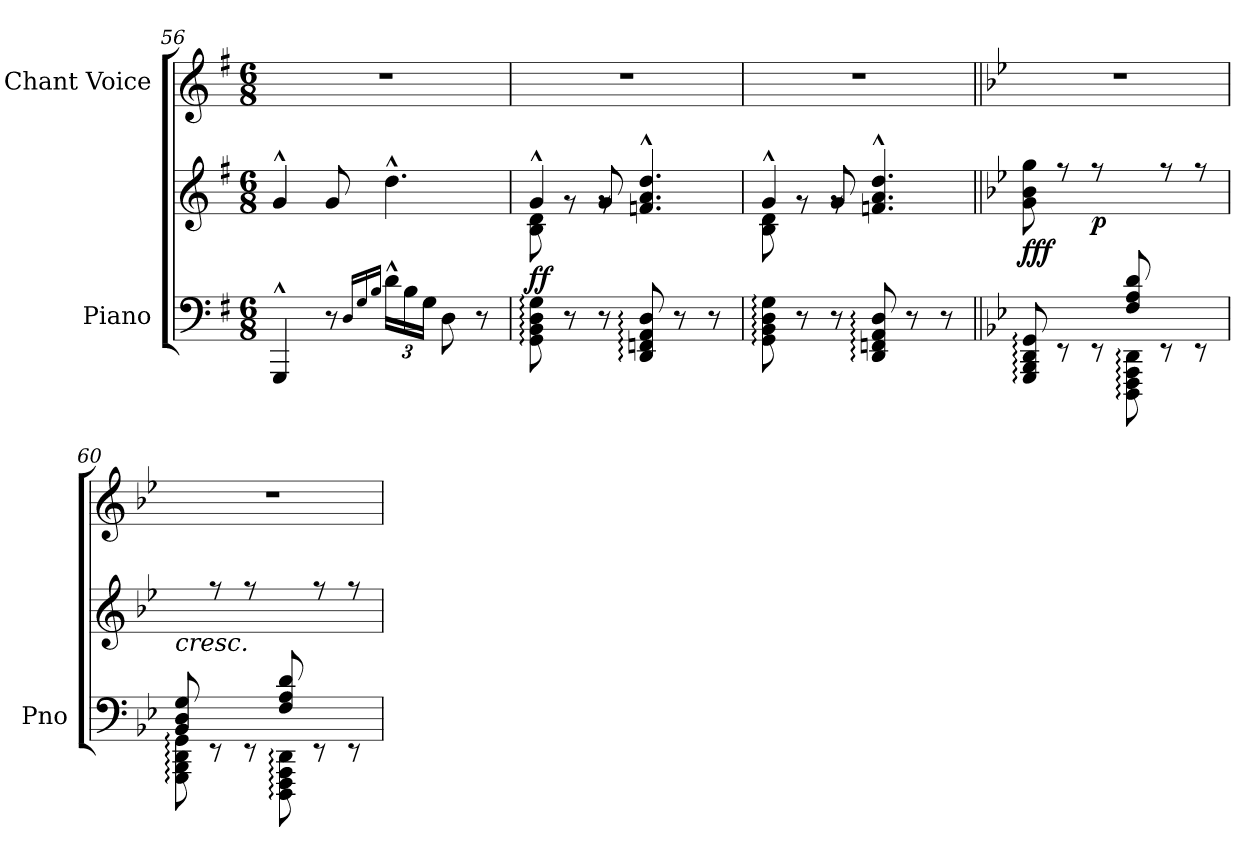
**kern	**kern	**dynam	**kern
*part2	*part2	*part2	*part1
*staff3	*staff2	*staff2/3	*staff1
*I"Piano	*	*	*I"Chant Voice
*I'Pno	*	*	*
*clefF4	*clefG2	*	*clefG2
*k[f#]	*k[f#]	*	*k[f#]
*M6/8	*M6/8	*	*M6/8
=56	=56	=56	=56
4GGG^^/	4g^^/	.	2.r
8r	8g/	.	.
16qD/LL	.	.	.
16qG/	.	.	.
16qB/JJ	.	.	.
*Xbrackettup	*	*	*
24d^^\LL	4.dd^^\	.	.
24B\	.	.	.
24G\JJ	.	.	.
8D\	.	.	.
8r	.	.	.
=57	=57	=57	=57
*	*^	*	*
!	!	!	!LO:DY:b	!
8GG\: 8BB\: 8D\: 8G\:	4g^^/	8B\ 8d\	ff	2.r
8r	.	8rg	.	.
8r	8g/	8rg	.	.
8DD/: 8FFn/: 8AA/: 8D/:	4.fn/^^ 4.a/^^ 4.dd/^^	4.ryy	.	.
8r	.	.	.	.
8r	.	.	.	.
=58	=58	=58	=58	=58
!	!	!	!LO:DY:b	!
!	!	!	!LO:DY:n=1:b	!
8GG\: 8BB\: 8D\: 8G\:	4g^^/	8B\ 8d\	other-dynamics ff	2.r
8r	.	8rg	.	.
8r	8g/	8rg	.	.
8DD/: 8FFn/: 8AA/: 8D/:	4.fn/^^ 4.a/^^ 4.dd/^^	4.ryy	.	.
8r	.	.	.	.
8r	.	.	.	.
*	*v	*v	*	*
!!LO:PB:g=z
=59||	=59||	=59||	=59||
*k[b-e-]	*k[b-e-]	*	*k[b-e-]
*^	*	*	*
!	!	!	!LO:DY:b	!
4.ryy	8GGG/: 8BBB-/: 8DD/: 8GG/:	8g\ 8b-\ 8gg\	fff	2.r
.	8rEE	8rff	.	.
!	!	!	!LO:DY:b	!
.	8rEE	8rff	p	.
8F/ 8A/ 8d/	8DDD\: 8FFF\: 8AAA\: 8DD\:	8ryy	.	.
4ryy	8rEE	8rff	.	.
.	8rEE	8rff	.	.
=60	=60	=60	=60	=60
!	!	!LO:TX:b:i:t=cresc.	!	!
8BB-/ 8D/ 8G/	8GGG\: 8BBB-\: 8DD\: 8GG\:	8ryy	.	2.r
4ryy	8rEE	8rff	.	.
.	8rEE	8rff	.	.
8F/ 8A/ 8d/	8DDD\: 8FFF\: 8AAA\: 8DD\:	8ryy	.	.
4ryy	8rEE	8rff	.	.
.	8rEE	8rff	.	.
*v	*v	*	*	*
=	=	=	=
*-	*-	*-	*-
